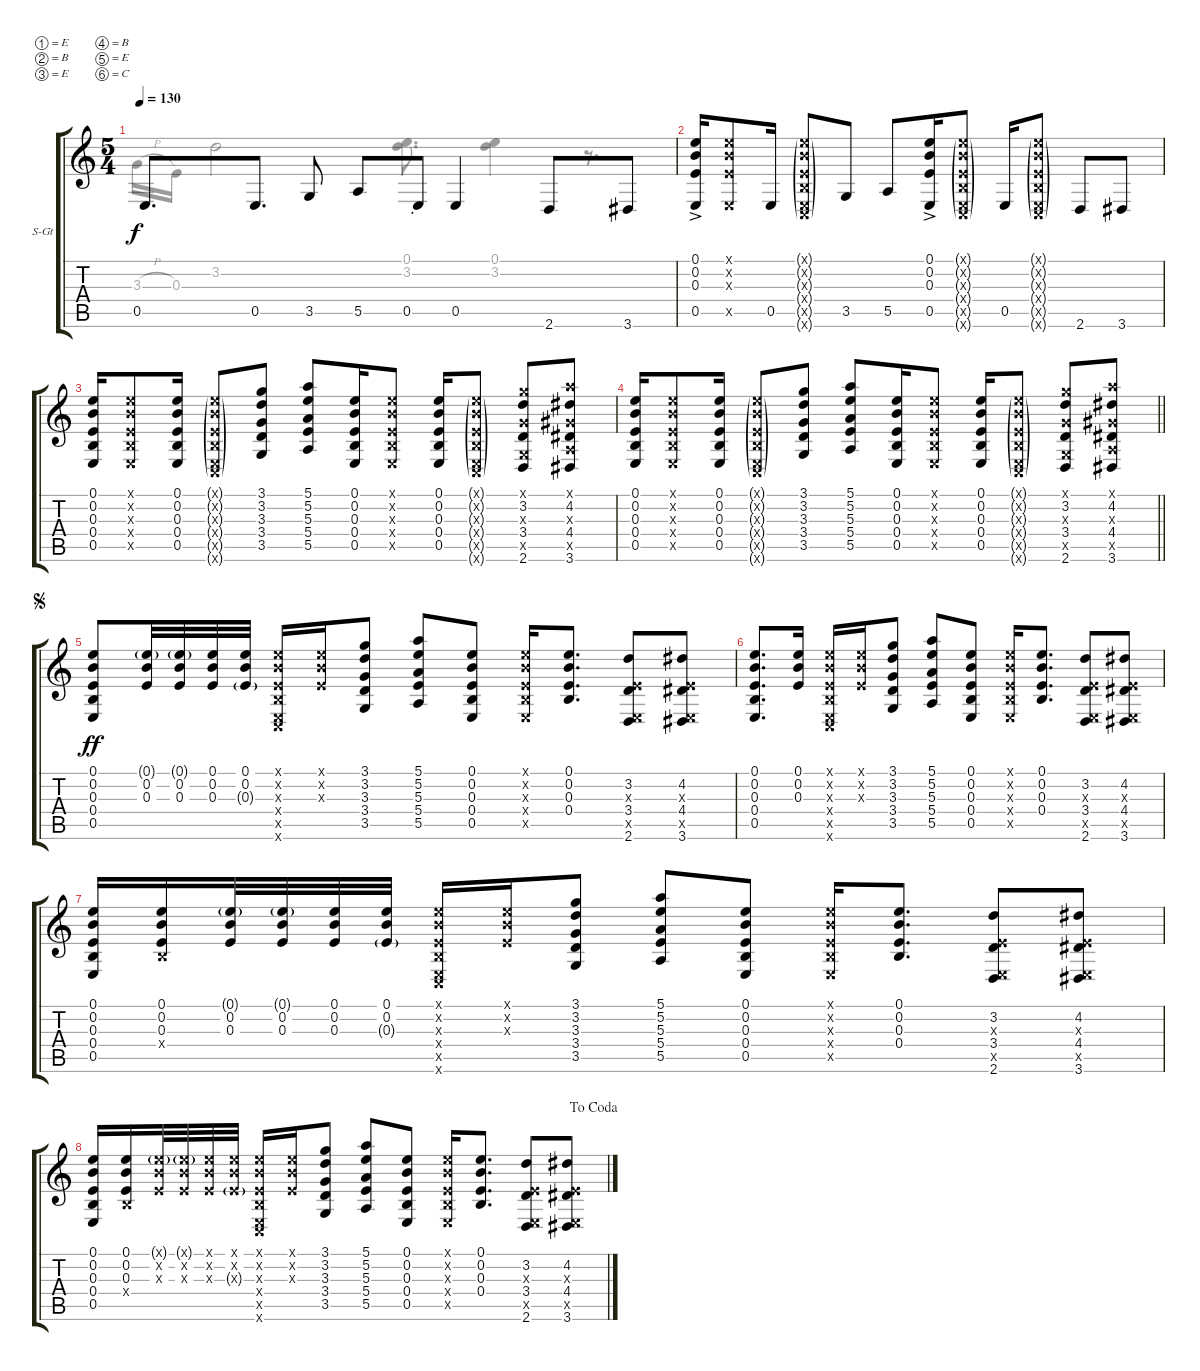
\defaultSystemsLayout 4
\bracketExtendMode groupsimilarinstruments
\firstSystemTrackNameOrientation horizontal
\otherSystemsTrackNameOrientation horizontal
\track ("Steel Guitar" "S-Gt") {instrument acousticguitarsteel}
\staff {score tabs}
\tuning (E4 B3 E3 B2 E2 C2)
\voice
\ts (5 4)
\tempo 130
\clef g2
\ks c
0.5.8{d dy f} 0.5.8{d} 3.5.8 5.5.8 0.5{st}.8 0.5.4 2.6.8 3.6.8 |
(0.5{ac} 0.3{ac} 0.2{ac} 0.1{ac}).16 (0.1{x} 0.2{x} 0.3{x} 0.5{x}).8 0.5.16 (0.6{g x} 0.5{g x} 0.4{g x} 0.3{g x} 0.2{g x} 0.1{g x}).8 3.5.8 5.5.8 (0.5{ac} 0.3{ac} 0.2{ac} 0.1{ac}).16 (0.6{g x} 0.5{g x} 0.4{g x} 0.3{g x} 0.2{g x} 0.1{g x}).8 0.5.16 (0.6{g x} 0.5{g x} 0.4{g x} 0.3{g x} 0.2{g x} 0.1{g x}).8 2.6.8 3.6.8 |
(0.5 0.4 0.3 0.2 0.1).16 (0.3{x} 0.1{x} 0.2{x} 0.5{x} 0.4{x}).8 (0.5 0.4 0.3 0.2 0.1).16 (0.6{g x} 0.5{g x} 0.4{g x} 0.3{g x} 0.2{g x} 0.1{g x}).8 (3.5 3.4 3.3 3.2 3.1).8 (5.5 5.1 5.2 5.3 5.4).8 (0.5 0.4 0.3 0.2 0.1).16 (0.3{x} 0.1{x} 0.2{x} 0.5{x} 0.4{x}).8 (0.5 0.4 0.3 0.2 0.1).16 (0.6{g x} 0.5{g x} 0.4{g x} 0.3{g x} 0.2{g x} 0.1{g x}).8 (3.5{x} 3.4 3.3{x} 3.2 3.1{x} 2.6).8 (5.5{x} 5.1{x} 4.2 4.3{x} 4.4 3.6).8 |
\barLineRight lightlight
(0.5 0.4 0.3 0.2 0.1).16 (0.3{x} 0.1{x} 0.2{x} 0.5{x} 0.4{x}).8 (0.5 0.4 0.3 0.2 0.1).16 (0.6{g x} 0.5{g x} 0.4{g x} 0.3{g x} 0.2{g x} 0.1{g x}).8 (3.5 3.4 3.3 3.2 3.1).8 (5.5 5.1 5.2 5.3 5.4).8 (0.5 0.4 0.3 0.2 0.1).16 (0.3{x} 0.1{x} 0.2{x} 0.5{x} 0.4{x}).8 (0.5 0.4 0.3 0.2 0.1).16 (0.6{g x} 0.5{g x} 0.4{g x} 0.3{g x} 0.2{g x} 0.1{g x}).8 (3.5{x} 3.4 3.3{x} 3.2 3.1{x} 2.6).8 (5.5{x} 5.1{x} 4.2 4.3{x} 4.4 3.6).8 |
\scale
0.662379
\jump segno
(0.5 0.4 0.3 0.2 0.1).8{dy ff} (0.3 0.2 0.1{g}).32 (0.1{g} 0.2 0.3).32 (0.3 0.2 0.1).32 (0.1 0.2 0.3{g}).32 (0.6{x} 0.5{x} 0.4{x} 0.3{x} 0.2{x} 0.1{x}).16 (0.1{x} 0.2{x} 0.3{x}).16 (3.1 3.2 3.3 3.4 3.5).8 (5.5 5.4 5.3 5.2 5.1).8 (0.5 0.4 0.3 0.2 0.1).8 (0.3{x} 0.2{x} 0.1{x} 0.4{x} 0.5{x}).16 (0.1 0.2 0.3 0.4).8{d} (2.6 3.4 3.2 0.3{x} 0.5{x}).8 (4.2 4.4 3.6 0.5{x} 0.3{x}).8 |
\scale
0.33746 (0.5 0.4 0.3 0.2 0.1).8{d} (0.3 0.2 0.1).16 (0.6{x} 0.5{x} 0.4{x} 0.3{x} 0.2{x} 0.1{x}).16 (0.1{x} 0.2{x} 0.3{x}).16 (3.1 3.2 3.3 3.4 3.5).8 (5.5 5.4 5.3 5.2 5.1).8 (0.5 0.4 0.3 0.2 0.1).8 (0.3{x} 0.2{x} 0.1{x} 0.4{x} 0.5{x}).16 (0.1 0.2 0.3 0.4).8{d} (2.6 3.4 3.2 0.3{x} 0.5{x}).8 (4.2 4.4 3.6 0.5{x} 0.3{x}).8 |
(0.5 0.4 0.3 0.2 0.1).16 (0.3 0.2 0.1 0.4{x}).16 (0.3 0.2 0.1{g}).32 (0.1{g} 0.2 0.3).32 (0.3 0.2 0.1).32 (0.1 0.2 0.3{g}).32 (0.6{x} 0.5{x} 0.4{x} 0.3{x} 0.2{x} 0.1{x}).16 (0.1{x} 0.2{x} 0.3{x}).16 (3.1 3.2 3.3 3.4 3.5).8 (5.5 5.4 5.3 5.2 5.1).8 (0.5 0.4 0.3 0.2 0.1).8 (0.3{x} 0.2{x} 0.1{x} 0.4{x} 0.5{x}).16 (0.1 0.2 0.3 0.4).8{d} (2.6 3.4 3.2 0.3{x} 0.5{x}).8 (4.2 4.4 3.6 0.5{x} 0.3{x}).8 |
\jump dacoda
\scale
0.653587 (0.5 0.4 0.3 0.2 0.1).16 (0.3 0.2 0.1 0.4{x}).16 (0.3{x} 0.2{x} 0.1{g x}).32 (0.1{g x} 0.2{x} 0.3{x}).32 (0.3{x} 0.2{x} 0.1{x}).32 (0.1{x} 0.2{x} 0.3{g x}).32 (0.6{x} 0.5{x} 0.4{x} 0.3{x} 0.2{x} 0.1{x}).16 (0.1{x} 0.2{x} 0.3{x}).16 (3.1 3.2 3.3 3.4 3.5).8 (5.5 5.4 5.3 5.2 5.1).8 (0.5 0.4 0.3 0.2 0.1).8 (0.3{x} 0.2{x} 0.1{x} 0.4{x} 0.5{x}).16 (0.1 0.2 0.3 0.4).8{d} (2.6 3.4 3.2 0.3{x} 0.5{x}).8 (4.2 4.4 3.6 0.5{x} 0.3{x}).8
\voice
\clef g2
\ottava regular
\simile none
\ks c
3.3{h}.16{dy f} 0.3.16 3.2.2 (3.2 0.1).8{d} (0.1 3.2).4 r.8{d} |
|
|
\barLineRight lightlight
|
|
|
|
\scale
0.653587
